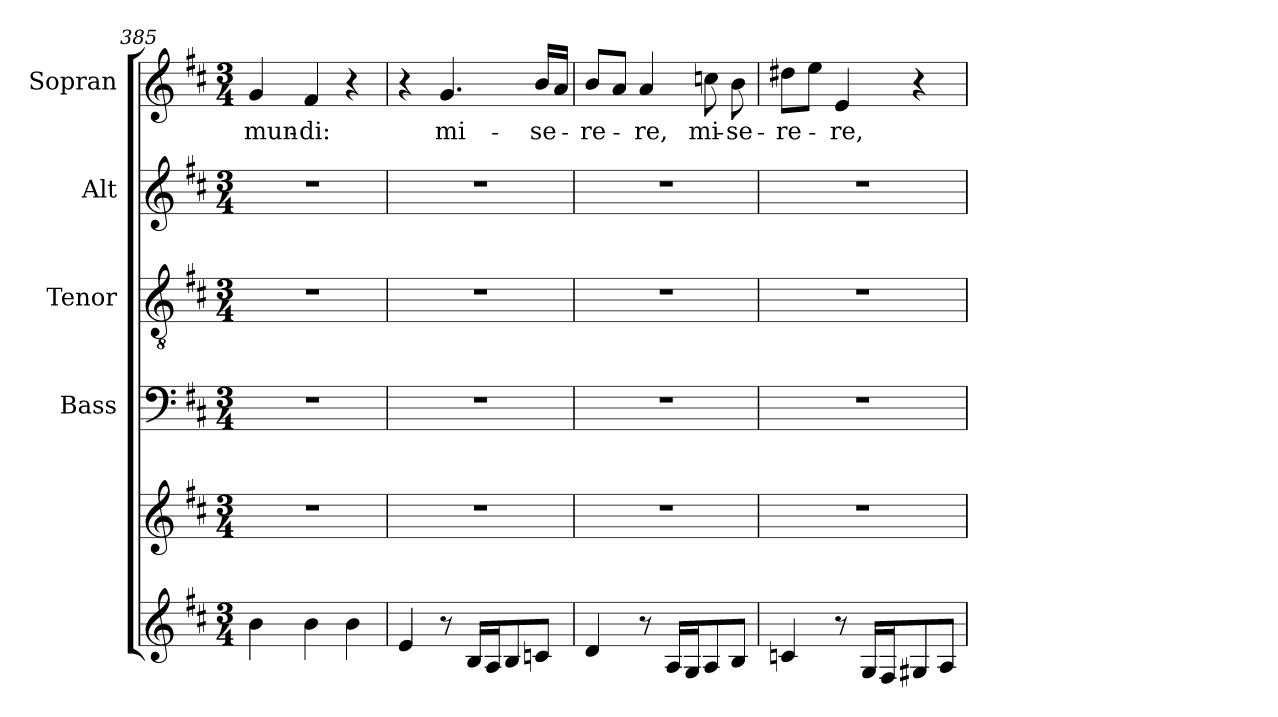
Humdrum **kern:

**kern	**kern	**kern	**kern	**kern	**kern	**text
*part5	*part5	*part4	*part3	*part2	*part1	*part1
*staff6	*staff5	*staff4	*staff3	*staff2	*staff1	*staff1
*	*	*I"Bass	*I"Tenor	*I"Alt	*I"Sopran	*
*	*	*I'B.	*I'T.	*I'A.	*I'S.	*
!!LO:PB:g=z
*clefG2	*clefG2	*clefF4	*clefGv2	*clefG2	*clefG2	*
*k[f#c#]	*k[f#c#]	*k[f#c#]	*k[f#c#]	*k[f#c#]	*k[f#c#]	*
*D:	*D:	*D:	*D:	*D:	*D:	*
*M3/4	*M3/4	*M3/4	*M3/4	*M3/4	*M3/4	*
=385	=385	=385	=385	=385	=385	=385
!	!	!	!	!	!	!LO:LY:b
4b\	2.r	2.r	2.r	2.r	4g/	mun-
!	!	!	!	!	!	!LO:LY:b
4b\	.	.	.	.	4f#/	-di:
4b\	.	.	.	.	4r	.
=386	=386	=386	=386	=386	=386	=386
4e/	2.r	2.r	2.r	2.r	4r	.
!	!	!	!	!	!	!LO:LY:b
8r	.	.	.	.	4.g/	mi-
16B/LL	.	.	.	.	.	.
16A/J	.	.	.	.	.	.
8B/	.	.	.	.	.	.
!	!	!	!	!	!	!LO:LY:b
8cn/J	.	.	.	.	16b/LL	-se-
.	.	.	.	.	16a/JJ	.
=387	=387	=387	=387	=387	=387	=387
!	!	!	!	!	!	!LO:LY:b
4d/	2.r	2.r	2.r	2.r	8b/L	-re-
.	.	.	.	.	8a/J	.
!	!	!	!	!	!	!LO:LY:b
8r	.	.	.	.	4a/	-re,
16A/LL	.	.	.	.	.	.
16G/J	.	.	.	.	.	.
!	!	!	!	!	!	!LO:LY:b
8A/	.	.	.	.	8ccn\	mi-
!	!	!	!	!	!	!LO:LY:b
8B/J	.	.	.	.	8b\	-se-
=388	=388	=388	=388	=388	=388	=388
!	!	!	!	!	!	!LO:LY:b
4cn/	2.r	2.r	2.r	2.r	8dd#X\L	-re-
.	.	.	.	.	8ee\J	.
!	!	!	!	!	!	!LO:LY:b
8r	.	.	.	.	4e/	-re,
16G/LL	.	.	.	.	.	.
16F#/J	.	.	.	.	.	.
8G#X/	.	.	.	.	4r	.
8A/J	.	.	.	.	.	.
=	=	=	=	=	=	=
*-	*-	*-	*-	*-	*-	*-
